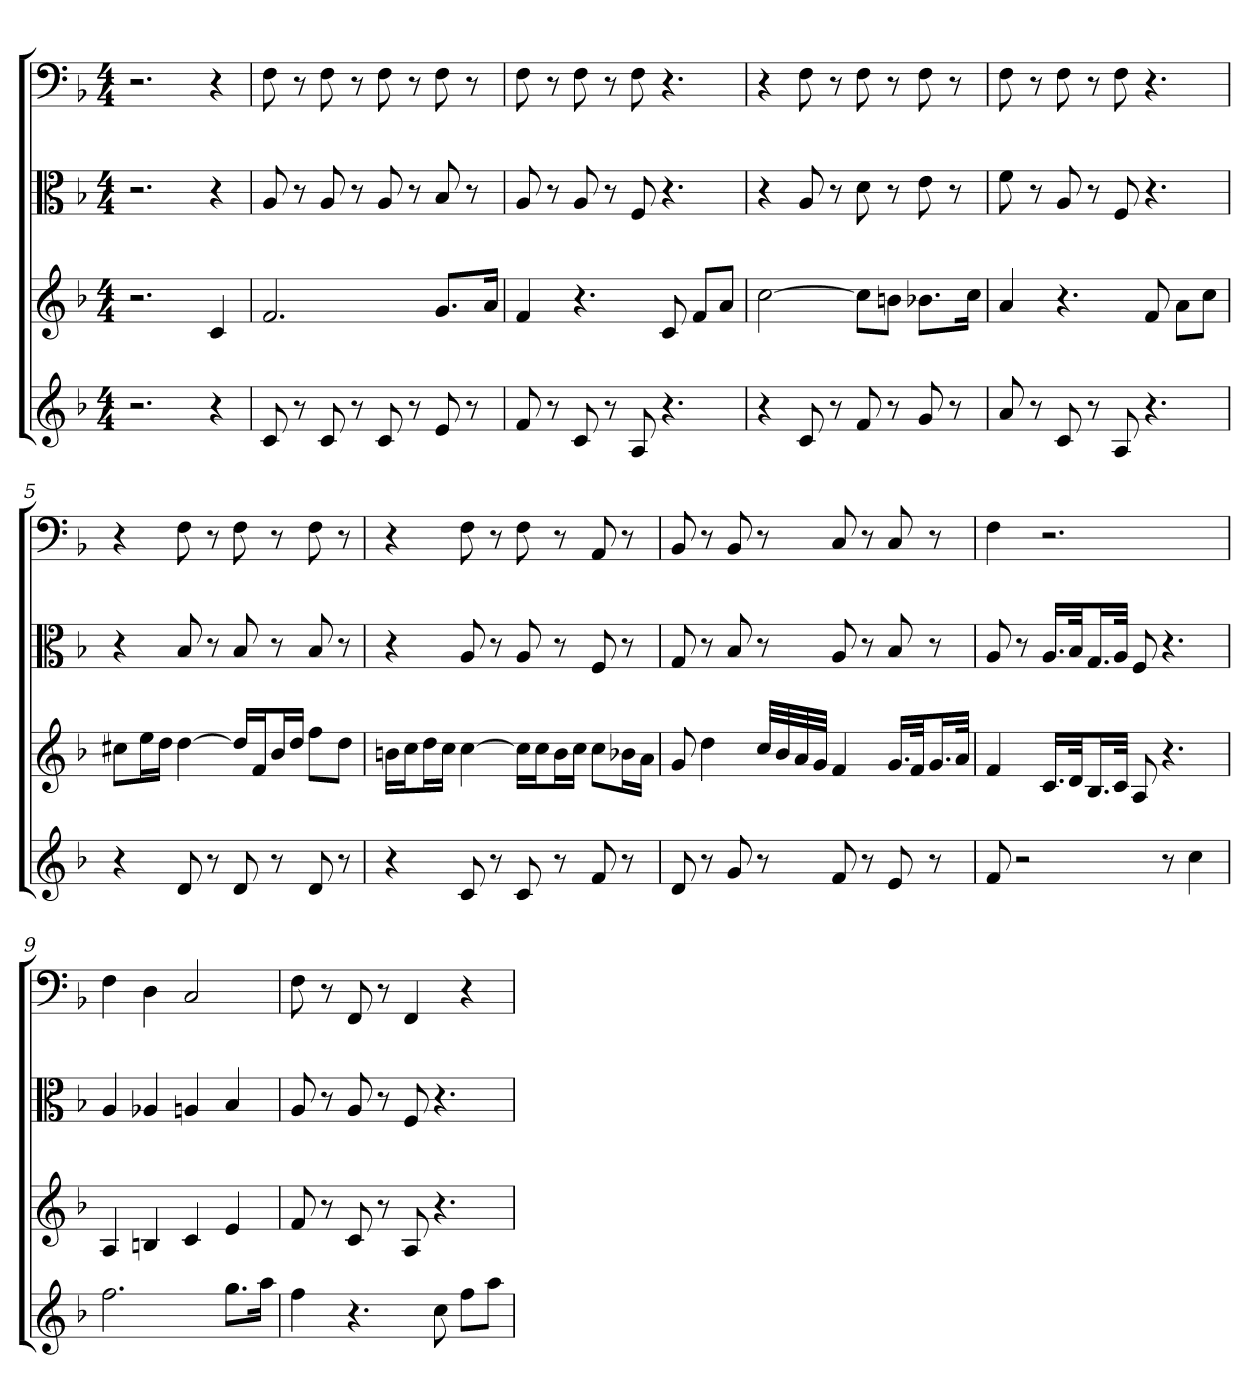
**kern	**kern	**kern	**kern
*part4	*part3	*part2	*part1
*staff4	*staff3	*staff2	*staff1
*	*	*clefC3	*clefF4
*k[b-]	*k[b-]	*k[b-]	*k[b-]
*F:	*F:	*F:	*F:
*M4/4	*M4/4	*M4/4	*M4/4
=	=	=	=
2.r	2.r	2.r	2.r
4r	4c	4r	4r
=1	=1	=1	=1
8c	2.f	8A	8F
8r	.	8r	8r
8c	.	8A	8F
8r	.	8r	8r
8c	.	8A	8F
8r	.	8r	8r
8e	8.gL	8B-	8F
8r	.	8r	8r
.	16aJk	.	.
=2	=2	=2	=2
8f	4f	8A	8F
8r	.	8r	8r
8c	4.r	8A	8F
8r	.	8r	8r
8A	.	8F	8F
4.r	8c	4.r	4.r
.	8fL	.	.
.	8aJ	.	.
=3	=3	=3	=3
4r	[2cc	4r	4r
8c	.	8A	8F
8r	.	8r	8r
8f	8ccL]	8d	8F
8r	8bnJ	8r	8r
8g	8.b-XL	8e	8F
8r	.	8r	8r
.	16ccJk	.	.
=4	=4	=4	=4
8a	4a	8f	8F
8r	.	8r	8r
8c	4.r	8A	8F
8r	.	8r	8r
8A	.	8F	8F
4.r	8f	4.r	4.r
.	8aL	.	.
.	8ccJ	.	.
=5	=5	=5	=5
4r	8cc#XL	4r	4r
.	16eeL	.	.
.	16ddJJ	.	.
8d	[4dd	8B-	8F
8r	.	8r	8r
8d	16ddLL]	8B-	8F
.	16fJ	.	.
8r	16b-L	8r	8r
.	16ddJJ	.	.
8d	8ffL	8B-	8F
8r	8ddJ	8r	8r
=6	=6	=6	=6
4r	16bnLL	4r	4r
.	16ccJ	.	.
.	16ddL	.	.
.	16ccJJ	.	.
8c	[4cc	8A	8F
8r	.	8r	8r
8c	16ccLL]	8A	8F
.	16ccJ	.	.
8r	16bL	8r	8r
.	16ccJJ	.	.
8f	8ccL	8F	8AA
8r	16b-XL	8r	8r
.	16aJJ	.	.
=7	=7	=7	=7
8d	8g	8G	8BB-
8r	4dd	8r	8r
8g	.	8B-	8BB-
8r	32ccLLL	8r	8r
.	32b-	.	.
.	32a	.	.
.	32gJJJ	.	.
8f	4f	8A	8C
8r	.	8r	8r
8e	16.gLL	8B-	8C
.	32fJk	.	.
8r	16.gL	8r	8r
.	32aJJk	.	.
=8	=8	=8	=8
8f	4f	8A	4F
2r	.	8r	.
.	16.cLL	16.A/LL	2.r
.	32dJk	32B-/Jk	.
.	16.B-L	16.G/L	.
.	32cJJk	32A/JJk	.
.	8A	8F	.
8r	4.r	4.r	.
4cc	.	.	.
=9	=9	=9	=9
2.ff	4A	4A	4F
.	4Bn	4A-X	4D
.	4c	4An	2C
8.ggL	4e	4B-	.
16aaJk	.	.	.
=10	=10	=10	=10
4ff	8f	8A	8F
.	8r	8r	8r
4.r	8c	8A	8FF
.	8r	8r	8r
.	8A	8F	4FF
8cc	4.r	4.r	.
8ffL	.	.	4r
8aaJ	.	.	.
=	=	=	=
*-	*-	*-	*-
